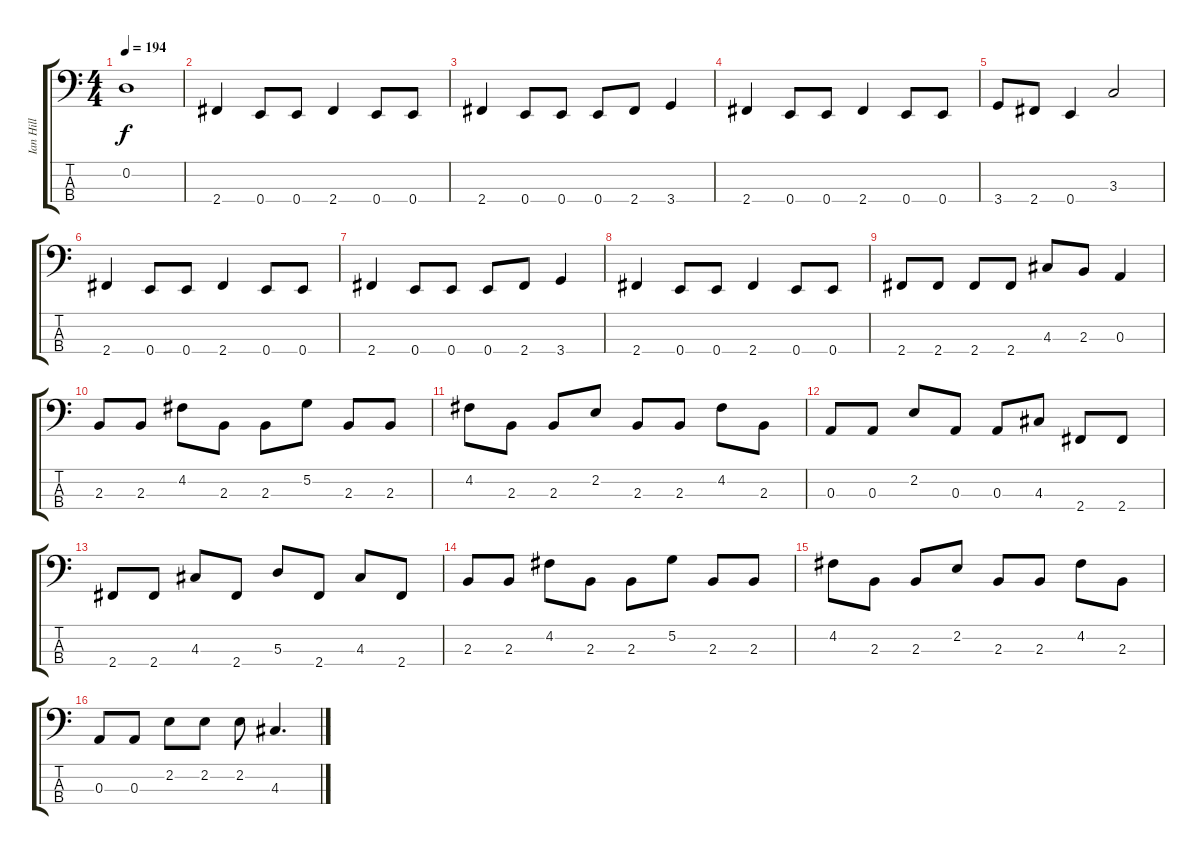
\track ("Ian Hill" "Ian Hill") {instrument electricbasspick}
\staff {score tabs}
\tuning (G2 D2 A1 E1) {hide}
\ts (4 4)
\tempo 194
\clef f4
\ks c
0.2.1{dy f} |
2.4.4 0.4.8 0.4.8 2.4.4 0.4.8 0.4.8 |
2.4.4 0.4.8 0.4.8 0.4.8 2.4.8 3.4.4 |
2.4.4 0.4.8 0.4.8 2.4.4 0.4.8 0.4.8 |
3.4.8 2.4.8 0.4.4 3.3.2 |
2.4.4 0.4.8 0.4.8 2.4.4 0.4.8 0.4.8 |
2.4.4 0.4.8 0.4.8 0.4.8 2.4.8 3.4.4 |
2.4.4 0.4.8 0.4.8 2.4.4 0.4.8 0.4.8 |
2.4.8 2.4.8 2.4.8 2.4.8 4.3.8 2.3.8 0.3.4 |
2.3.8 2.3.8 4.2.8 2.3.8 2.3.8 5.2.8 2.3.8 2.3.8 |
4.2.8 2.3.8 2.3.8 2.2.8 2.3.8 2.3.8 4.2.8 2.3.8 |
0.3.8 0.3.8 2.2.8 0.3.8 0.3.8 4.3.8 2.4.8 2.4.8 |
2.4.8 2.4.8 4.3.8 2.4.8 5.3.8 2.4.8 4.3.8 2.4.8 |
2.3.8 2.3.8 4.2.8 2.3.8 2.3.8 5.2.8 2.3.8 2.3.8 |
4.2.8 2.3.8 2.3.8 2.2.8 2.3.8 2.3.8 4.2.8 2.3.8 |
0.3.8 0.3.8 2.2.8 2.2.8 2.2.8 4.3.4{d}
